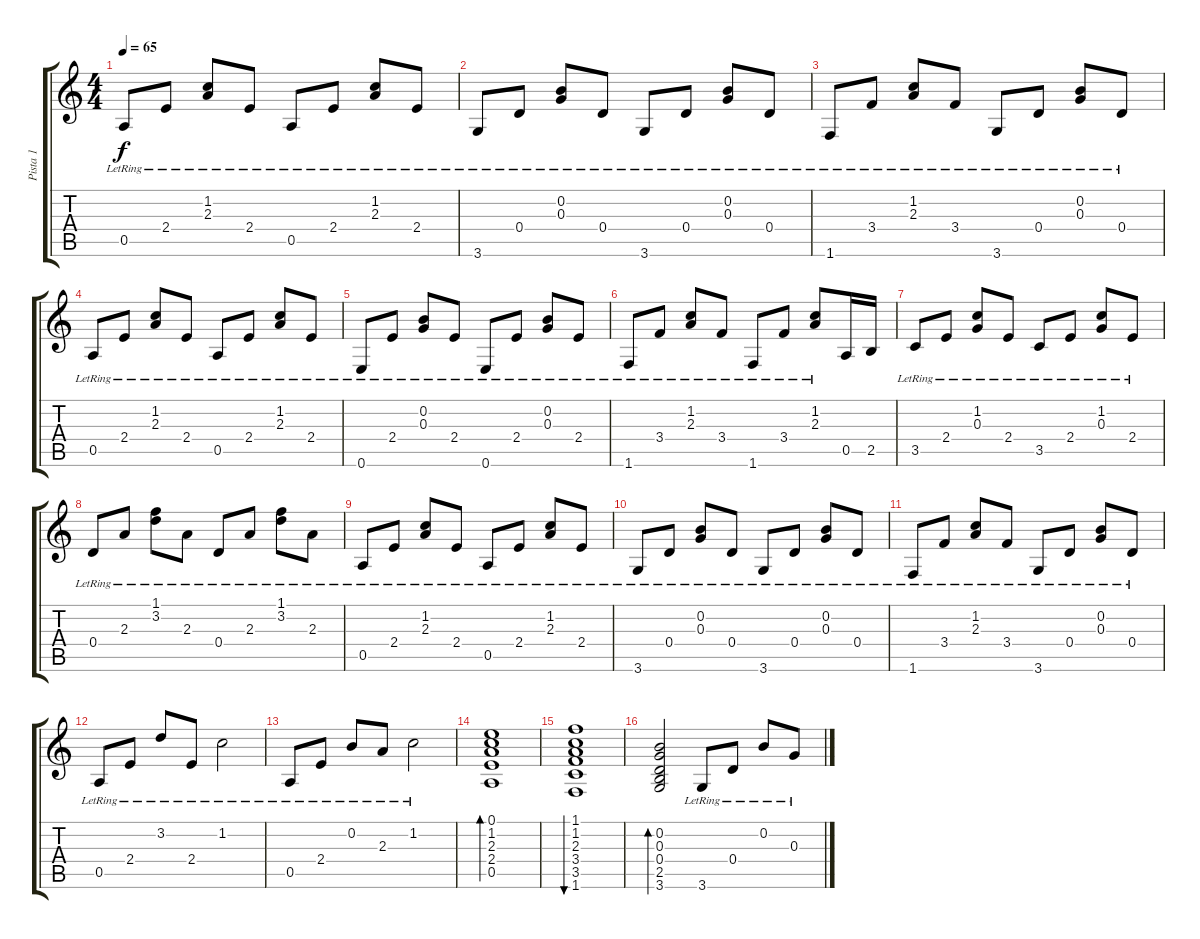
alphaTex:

\track ("Pista 1" "Pista 1") {instrument acousticguitarnylon}
\staff {score tabs}
\tuning (E4 B3 G3 D3 A2 E2) {hide}
\ts (4 4)
\tempo 65
\clef g2
\ks c
0.5{lr}.8{dy f} 2.4{lr}.8 (1.2{lr} 2.3{lr}).8 2.4{lr}.8 0.5{lr}.8 2.4{lr}.8 (1.2{lr} 2.3{lr}).8 2.4{lr}.8 |
3.6{lr}.8 0.4{lr}.8 (0.2{lr} 0.3{lr}).8 0.4{lr}.8 3.6{lr}.8 0.4{lr}.8 (0.2{lr} 0.3{lr}).8 0.4{lr}.8 |
1.6{lr}.8 3.4{lr}.8 (1.2{lr} 2.3{lr}).8 3.4{lr}.8 3.6{lr}.8 0.4{lr}.8 (0.2{lr} 0.3{lr}).8 0.4{lr}.8 |
0.5{lr}.8 2.4{lr}.8 (1.2{lr} 2.3{lr}).8 2.4{lr}.8 0.5{lr}.8 2.4{lr}.8 (1.2{lr} 2.3{lr}).8 2.4{lr}.8 |
0.6{lr}.8 2.4{lr}.8 (0.2{lr} 0.3{lr}).8 2.4{lr}.8 0.6{lr}.8 2.4{lr}.8 (0.2{lr} 0.3{lr}).8 2.4{lr}.8 |
1.6{lr}.8 3.4{lr}.8 (1.2{lr} 2.3{lr}).8 3.4{lr}.8 1.6{lr}.8 3.4{lr}.8 (1.2{lr} 2.3{lr}).8 0.5.16 2.5.16 |
3.5{lr}.8 2.4{lr}.8 (1.2{lr} 0.3{lr}).8 2.4{lr}.8 3.5{lr}.8 2.4{lr}.8 (1.2{lr} 0.3{lr}).8 2.4{lr}.8 |
0.4{lr}.8 2.3{lr}.8 (1.1{lr} 3.2{lr}).8 2.3{lr}.8 0.4{lr}.8 2.3{lr}.8 (1.1{lr} 3.2{lr}).8 2.3{lr}.8 |
0.5{lr}.8 2.4{lr}.8 (1.2{lr} 2.3{lr}).8 2.4{lr}.8 0.5{lr}.8 2.4{lr}.8 (1.2{lr} 2.3{lr}).8 2.4{lr}.8 |
3.6{lr}.8 0.4{lr}.8 (0.2{lr} 0.3{lr}).8 0.4{lr}.8 3.6{lr}.8 0.4{lr}.8 (0.2{lr} 0.3{lr}).8 0.4{lr}.8 |
1.6{lr}.8 3.4{lr}.8 (1.2{lr} 2.3{lr}).8 3.4{lr}.8 3.6{lr}.8 0.4{lr}.8 (0.2{lr} 0.3{lr}).8 0.4{lr}.8 |
0.5{lr}.8 2.4{lr}.8 3.2{lr}.8 2.4{lr}.8 1.2{lr}.2 |
0.5{lr}.8 2.4{lr}.8 0.2{lr}.8 2.3{lr}.8 1.2{lr}.2 |
(0.1 1.2 2.3 2.4 0.5).1{bd 60} |
(1.1 1.2 2.3 3.4 3.5 1.6).1{bu 60} |
(0.2 0.3 0.4 2.5 3.6).2{bd 60} 3.6{lr}.8 0.4{lr}.8 0.2{lr}.8 0.3{lr}.8
